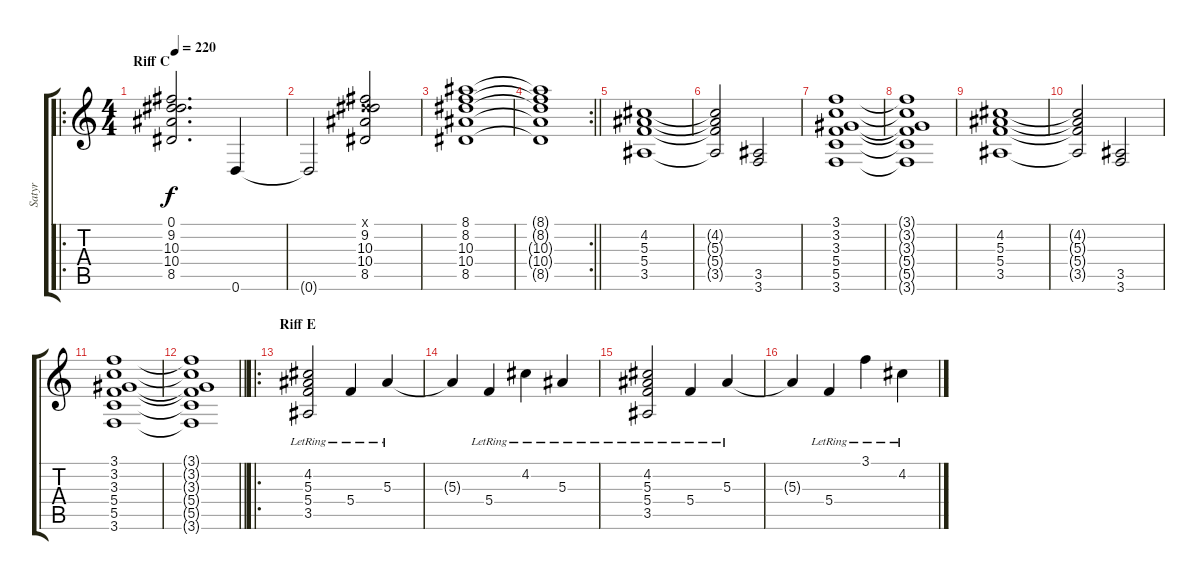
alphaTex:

\track ("Satyr" "Satyr") {instrument overdrivenguitar}
\staff {score tabs}
\tuning (D4 A3 F3 C3 G2 D2) {hide}
\ro
\ts (4 4)
\section ("" "Riff C")
\tempo 220
\clef g2
\ks c
(0.1 9.2 10.3 10.4 8.5).2{d dy f} 0.6.4 |
0.6{t}.2 (0.1{x} 9.2 10.3 10.4 8.5).2 |
(8.1 8.2 10.3 10.4 8.5).1 |
\rc 2
\barLineRight lightlight
(8.1{t} 8.2{t} 10.3{t} 10.4{t} 8.5{t}).1 |
(4.2 5.3 5.4 3.5).1 |
(4.2{t} 5.3{t} 5.4{t} 3.5{t}).2 (3.5 3.6).2 |
(3.1 3.2 3.3 5.4 5.5 3.6).1 |
(3.1{t} 3.2{t} 3.3{t} 5.4{t} 5.5{t} 3.6{t}).1 |
(4.2 5.3 5.4 3.5).1 |
(4.2{t} 5.3{t} 5.4{t} 3.5{t}).2 (3.5 3.6).2 |
(3.1 3.2 3.3 5.4 5.5 3.6).1 |
\barLineRight lightlight
(3.1{t} 3.2{t} 3.3{t} 5.4{t} 5.5{t} 3.6{t}).1 |
\ro
\section ("" "Riff E")
(4.2{lr} 5.3{lr} 5.4{lr} 3.5{lr}).2 5.4{lr}.4 5.3{lr}.4 |
5.3{t}.4 5.4{lr}.4 4.2{lr}.4 5.3{lr}.4 |
(4.2{lr} 5.3{lr} 5.4{lr} 3.5{lr}).2 5.4{lr}.4 5.3{lr}.4 |
5.3{t}.4 5.4{lr}.4 3.1{lr}.4 4.2{lr}.4
